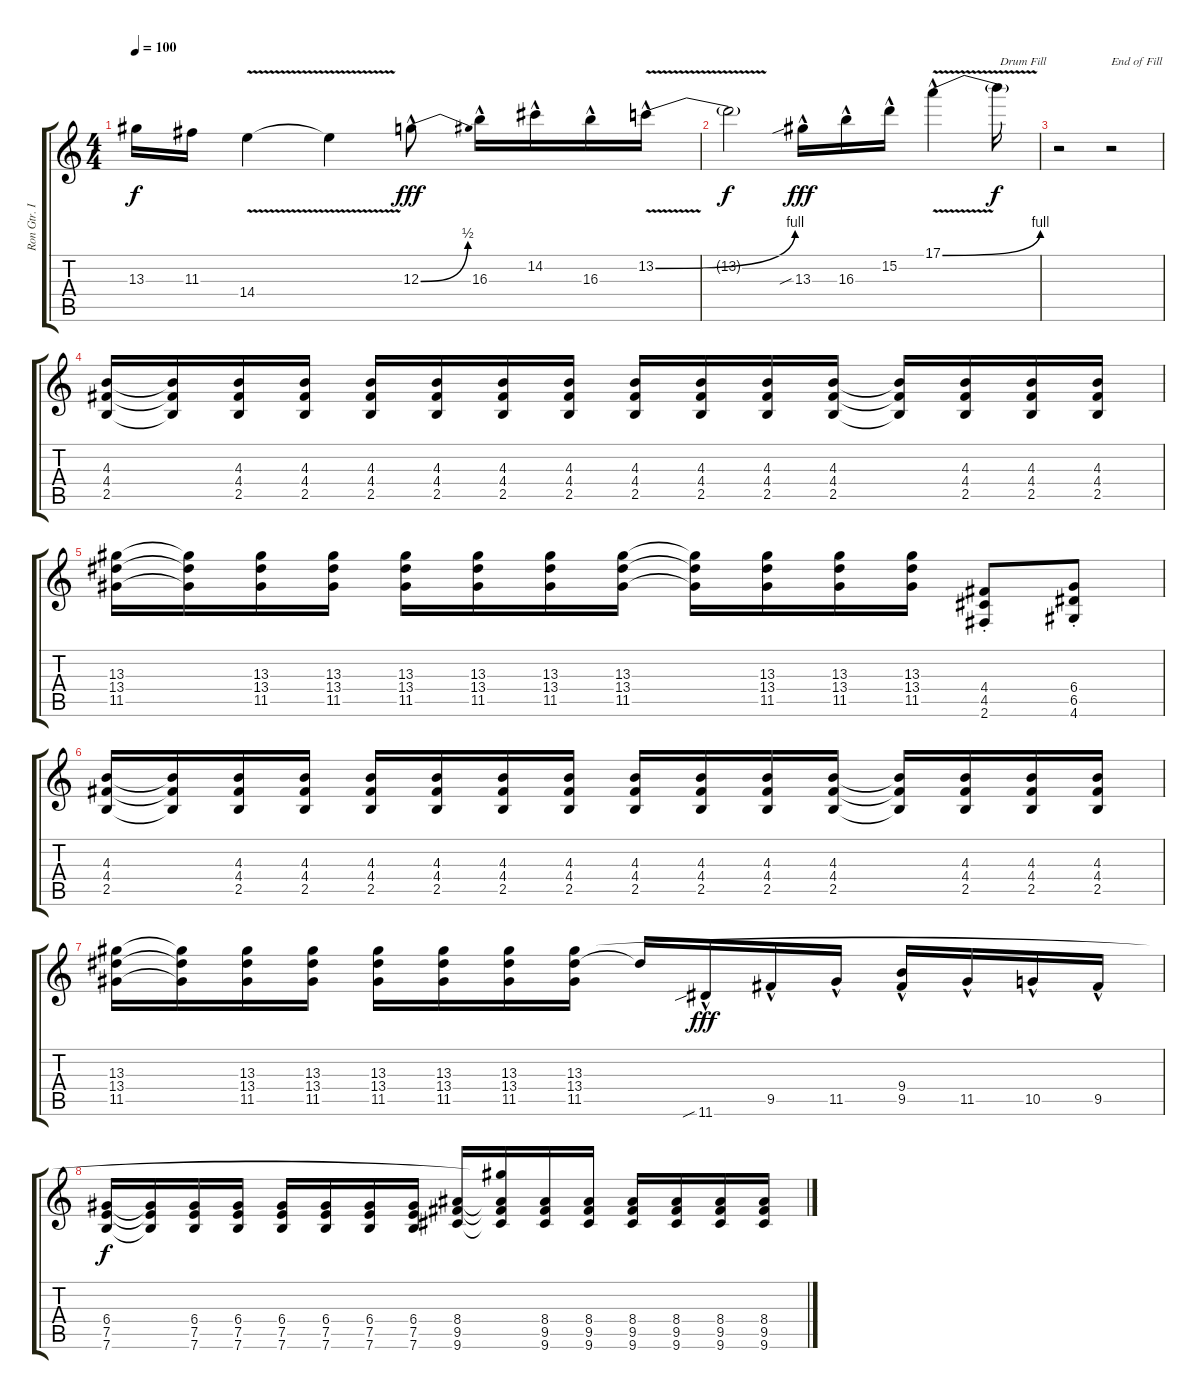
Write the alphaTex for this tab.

\track ("Ron Gtr. I" "Ron Gtr. I") {instrument overdrivenguitar}
\staff {score tabs}
\tuning (E4 B3 G3 D3 A2 E2) {hide}
\ts (4 4)
\tempo 100
\clef g2
\ks c
13.3.16{dy f} 11.3.16 14.4{v}.4 14.4{t}.4 12.3{be (bend 0 0 60 2) hac}.8{dy fff} 16.3{hac}.16 14.2{hac}.16 16.3{hac}.16 13.2{be (bend 0 0 60 4) v hac}.16 |
13.2{t}.2{dy f} 13.3{sib hac}.16{dy fff} 16.3{hac}.16 15.2{hac}.16 17.1{be (bend 0 0 60 4) v hac}.4 17.1{t}.16{txt " Drum Fill" dy f} |
r.2 r.2{txt "End of Fill"} |
(4.3 4.4 2.5).16 (4.3{t} 4.4{t} 2.5{t}).16 (4.3 4.4 2.5).16 (4.3 4.4 2.5).16 (4.3 4.4 2.5).16 (4.3 4.4 2.5).16 (4.3 4.4 2.5).16 (4.3 4.4 2.5).16 (4.3 4.4 2.5).16 (4.3 4.4 2.5).16 (4.3 4.4 2.5).16 (4.3 4.4 2.5).16 (4.3{t} 4.4{t} 2.5{t}).16 (4.3 4.4 2.5).16 (4.3 4.4 2.5).16 (4.3 4.4 2.5).16 |
(13.3 13.4 11.5).16 (13.3{t} 13.4{t} 11.5{t}).16 (13.3 13.4 11.5).16 (13.3 13.4 11.5).16 (13.3 13.4 11.5).16 (13.3 13.4 11.5).16 (13.3 13.4 11.5).16 (13.3 13.4 11.5).16 (13.3{t} 13.4{t} 11.5{t}).16 (13.3 13.4 11.5).16 (13.3 13.4 11.5).16 (13.3 13.4 11.5).16 (4.4{st} 4.5{st} 2.6{st}).8 (6.4{st} 6.5{st} 4.6{st}).8 |
(4.3 4.4 2.5).16 (4.3{t} 4.4{t} 2.5{t}).16 (4.3 4.4 2.5).16 (4.3 4.4 2.5).16 (4.3 4.4 2.5).16 (4.3 4.4 2.5).16 (4.3 4.4 2.5).16 (4.3 4.4 2.5).16 (4.3 4.4 2.5).16 (4.3 4.4 2.5).16 (4.3 4.4 2.5).16 (4.3 4.4 2.5).16 (4.3{t} 4.4{t} 2.5{t}).16 (4.3 4.4 2.5).16 (4.3 4.4 2.5).16 (4.3 4.4 2.5).16 |
(13.3 13.4 11.5).16 (13.3{t} 13.4{t} 11.5{t}).16 (13.3 13.4 11.5).16 (13.3 13.4 11.5).16 (13.3 13.4 11.5).16 (13.3 13.4 11.5).16 (13.3 13.4 11.5).16 (13.3 13.4 11.5).16 13.4{t}.16 11.6{sib hac}.16{dy fff} 9.5{hac}.16 11.5{hac}.16 (9.4{hac} 9.5{hac}).16 11.5{hac}.16 10.5{hac}.16 9.5{hac}.16 |
(6.4 7.5 7.6).16{dy f} (6.4{t} 7.5{t} 7.6{t}).16 (6.4 7.5 7.6).16 (6.4 7.5 7.6).16 (6.4 7.5 7.6).16 (6.4 7.5 7.6).16 (6.4 7.5 7.6).16 (6.4 7.5 7.6).16 (8.4 9.5 9.6).16 (13.3{t} 8.4{t} 9.5{t} 9.6{t}).16 (8.4 9.5 9.6).16 (8.4 9.5 9.6).16 (8.4 9.5 9.6).16 (8.4 9.5 9.6).16 (8.4 9.5 9.6).16 (8.4 9.5 9.6).16
